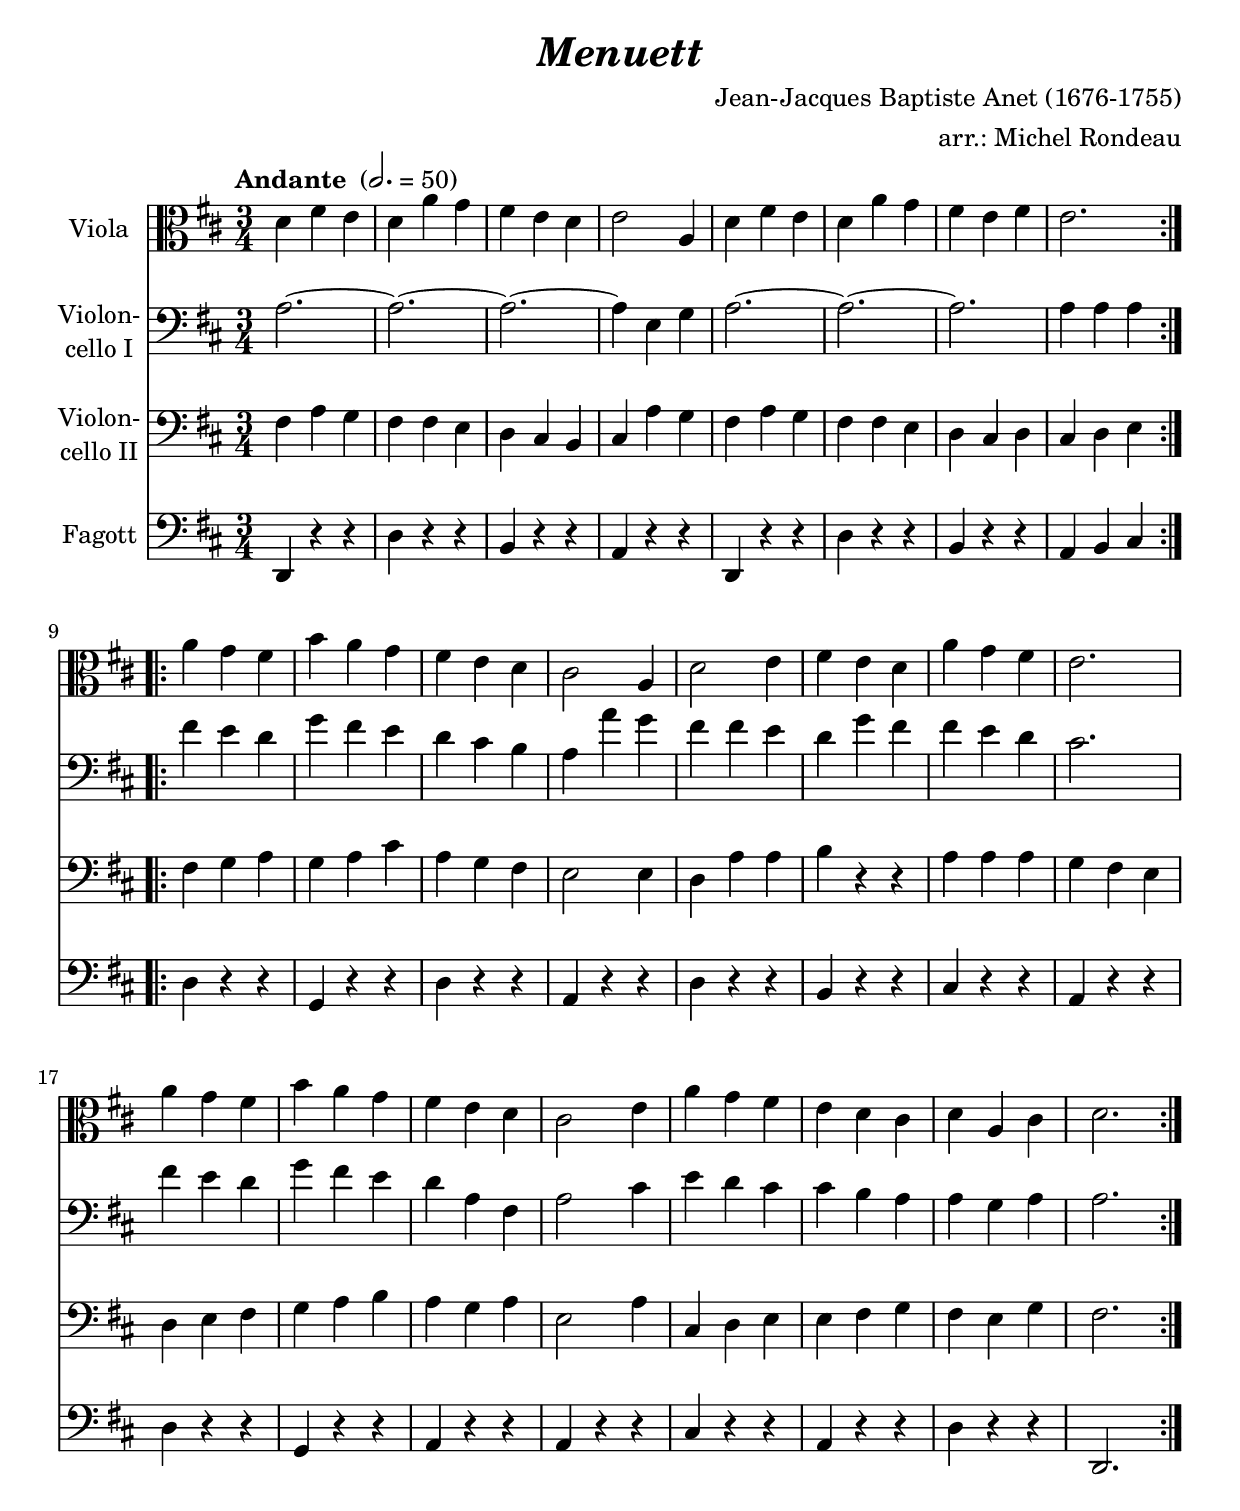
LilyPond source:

\version "2.18.2"
\include "deutsch.ly"

#(set-global-staff-size 22)

\header {
  title     = \markup \bold \italic "Menuett"
  composer  = "Jean-Jacques Baptiste Anet (1676-1755)"
  arranger  = "arr.: Michel Rondeau"
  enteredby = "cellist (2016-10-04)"
%  piece     = ""
}

voiceconsts = {
  \key c \major
  \time 3/4
  \tempo "Andante " 2.=50
  \clef "bass"
%  \numericTimeSignature
%  \compressFullBarRests
  \set tupletSpannerDuration = #(ly:make-moment 1 4)
  % Set default beaming cor all staves
%  \set Timing.beamExceptions = #'()
%  \set Timing.baseMoment     = #(ly:make-moment 3 8)
%  \set Timing.beatStructure  = #'(1 1)
}

mist = "string ensemble 1"
%miba = "trombone"
miba = "bassoon"
%mivc = "trombone"
mikl = "concertina"
%miba = "electric bass (finger)"

va = \relative c'' {
  \voiceconsts
  \clef "alto"
  
  \repeat volta 2 {
    c4 e d
    c g' f
    e d c
    d2 g,4
    c e d
    c g' f

    e d e
    d2.
  }

  \repeat volta 2 {
    g4 f e
    a g f
    e d c
    h2 g4

    c2 d4
    e d c
    g' f e
    d2.
    
    g4 f e
    a g f
    e d c
    h2 d4
    g f e
    d c h
    c g h
    c2.
  }
}

vb = \relative c'' {
  \voiceconsts
  
  \repeat volta 2 {
    g2.~
    g~
    g~
    g4 d f
    g2.~
    g~
    g

    g4 g g
  }

  \repeat volta 2 {
    e' d c
    f e d
    c h a
    g g' f
    e e d
    c f e
    e d c

    h2. e4 d c
    f e d
    c g e
    g2 h4
    d c h
    h a g
    g f g
    g2.
  }
}

vc = \relative c' {
  \voiceconsts
  
  \repeat volta 2 {
    e4 g f
    e e d
    c h a
    h g' f
    e g f
    e e d
    c h c
    
    h c d
  }

  \repeat volta 2 {
    e f g
    f g h
    g f e
    d2 d4
    c g' g
    a r r
    g g g

    f e d
    c d e
    f g a
    g f g
    d2 g4
    h, c d
    d e f
    e d f
    e2.
  }
}

vd = \relative c {
  \voiceconsts
  
  \repeat volta 2 {
    c4 r r
    c' r r
    a r r
    g r r
    c, r r
    c' r r
    a r r

    g a h
  }

  \repeat volta 2 {
    c r r
    f, r r
    c' r r
    g r r
    c r r
    a r r
    h r r

    g r r
    c r r
    f, r r
    g r r
    g r r
    h r r
    g r r
    c r r
    c,2.
  }
}


music = <<
      \new Staff {
        \set Staff.midiInstrument = \mist
        \set Staff.instrumentName = \markup \center-column { "Viola" }
        \transpose c d, { \va }
      }

      \new Staff {
        \set Staff.midiInstrument = \mist
        \set Staff.instrumentName = \markup \center-column { "Violon-" "cello I" }
        \transpose c d, { \vb }
      }
      
      \new Staff {
        \set Staff.midiInstrument = \mist
        \set Staff.instrumentName = \markup \center-column { "Violon-" "cello II" }
        \transpose c d, { \vc }
      }

      \new Staff {
        \set Staff.midiInstrument = \miba
        \set Staff.instrumentName = \markup \center-column { "Fagott" }
        \transpose c d, { \vd }
      }
>>

\book {
  \score {
   \music
    \layout {}
  }

  \score {
    \unfoldRepeats \music

    \midi {
      \context {
        \Score
      }
    }
  }
}
